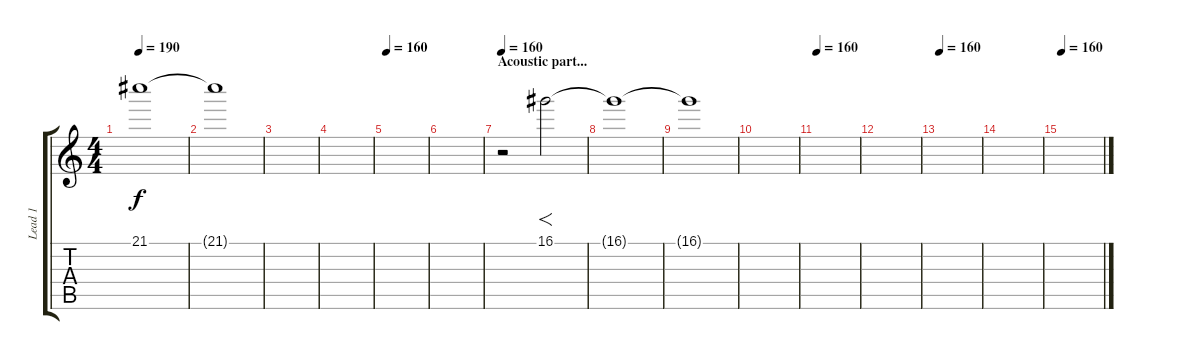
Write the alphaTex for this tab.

\track ("Lead 1" "Lead 1") {instrument distortionguitar}
\staff {score tabs}
\tuning (E4 B3 G3 D3 A2 E2) {hide}
\ts (4 4)
\tempo 190
\clef g2
\ks c
21.1{t}.1{dy f} |
21.1{t}.1 |
|
|
\tempo 160
|
|
\section ("" "Acoustic part...")
\tempo 160
r.2 16.1.2{f} |
16.1{t}.1{volume 4} |
16.1{t}.1 |
|
\tempo 160
|
|
\tempo 160
|
|
\tempo 160
